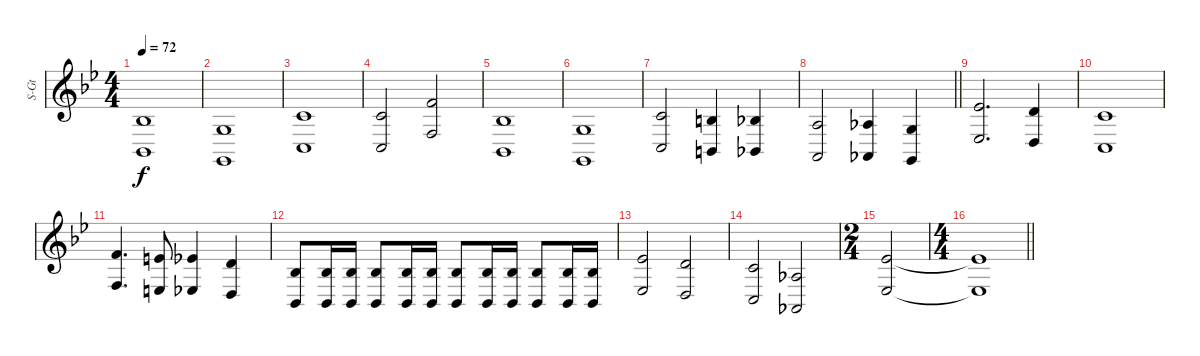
\bracketExtendMode groupsimilarinstruments
\otherSystemsTrackNameOrientation horizontal
\track ("Piano (LH)" "S-Gt") {instrument acousticgrandpiano}
\staff {score}
\tuning (F2 C2 F1 C1 F0 C0)
\displaytranspose 12
\ts (4 4)
\tempo 72
\clef g2
\ks bb
(5.1{acc b} 5.3{acc b}).1{dy f} |
(2.1{acc forcenatural} 2.3{acc forcenatural}).1 |
(7.1{acc forcenatural} 0.2{acc forcenatural}).1 |
(7.1{acc forcenatural} 0.2{acc forcenatural}).2 (12.1{acc forcenatural} 12.3{acc forcenatural}).2 |
(10.2{acc b} 10.4{acc b}).1 |
(7.2{acc forcenatural} 7.4{acc forcenatural}).1 |
(7.1{acc forcenatural} 7.3{acc forcenatural}).2 (6.1{acc forcenatural} 6.3{acc forcenatural}).4 (5.1{acc b} 5.3{acc b}).4 |
\barLineRight lightlight
(4.1{acc forcenatural} 4.3{acc forcenatural}).2 (3.1{acc b} 3.3{acc b}).4 (2.1{acc forcenatural} 2.3{acc forcenatural}).4 |
(10.1{acc b} 10.3{acc b}).2{d} (9.1{acc forcenatural} 9.3{acc forcenatural}).4 |
(7.1{acc forcenatural} 7.3{acc forcenatural}).1 |
(12.1{acc forcenatural} 12.3{acc forcenatural}).4{d} (11.1{acc forcenatural} 11.3{acc forcenatural}).8 (10.1{acc b} 10.3{acc b}).4 (9.1{acc forcenatural} 9.3{acc forcenatural}).4 |
(10.2{acc b} 10.4{acc b}).8 (10.2{acc b} 10.4{acc b}).16 (10.2{acc b} 10.4{acc b}).16 (10.2{acc b} 10.4{acc b}).8 (10.2{acc b} 10.4{acc b}).16 (10.2{acc b} 10.4{acc b}).16 (10.2{acc b} 10.4{acc b}).8 (10.2{acc b} 10.4{acc b}).16 (10.2{acc b} 10.4{acc b}).16 (10.2{acc b} 10.4{acc b}).8 (10.2{acc b} 10.4{acc b}).16 (10.2{acc b} 10.4{acc b}).16 |
(10.1{acc b} 10.3{acc b}).2 (9.1{acc forcenatural} 9.3{acc forcenatural}).2 |
(7.1{acc forcenatural} 7.3{acc forcenatural}).2 (8.2{acc b} 8.4{acc b}).2 |
\ts (2 4)
(10.1{acc b} 10.3{acc b}).2 |
\ts (4 4)
\barLineRight lightlight
(10.1{t acc b} 10.3{t acc b}).1
